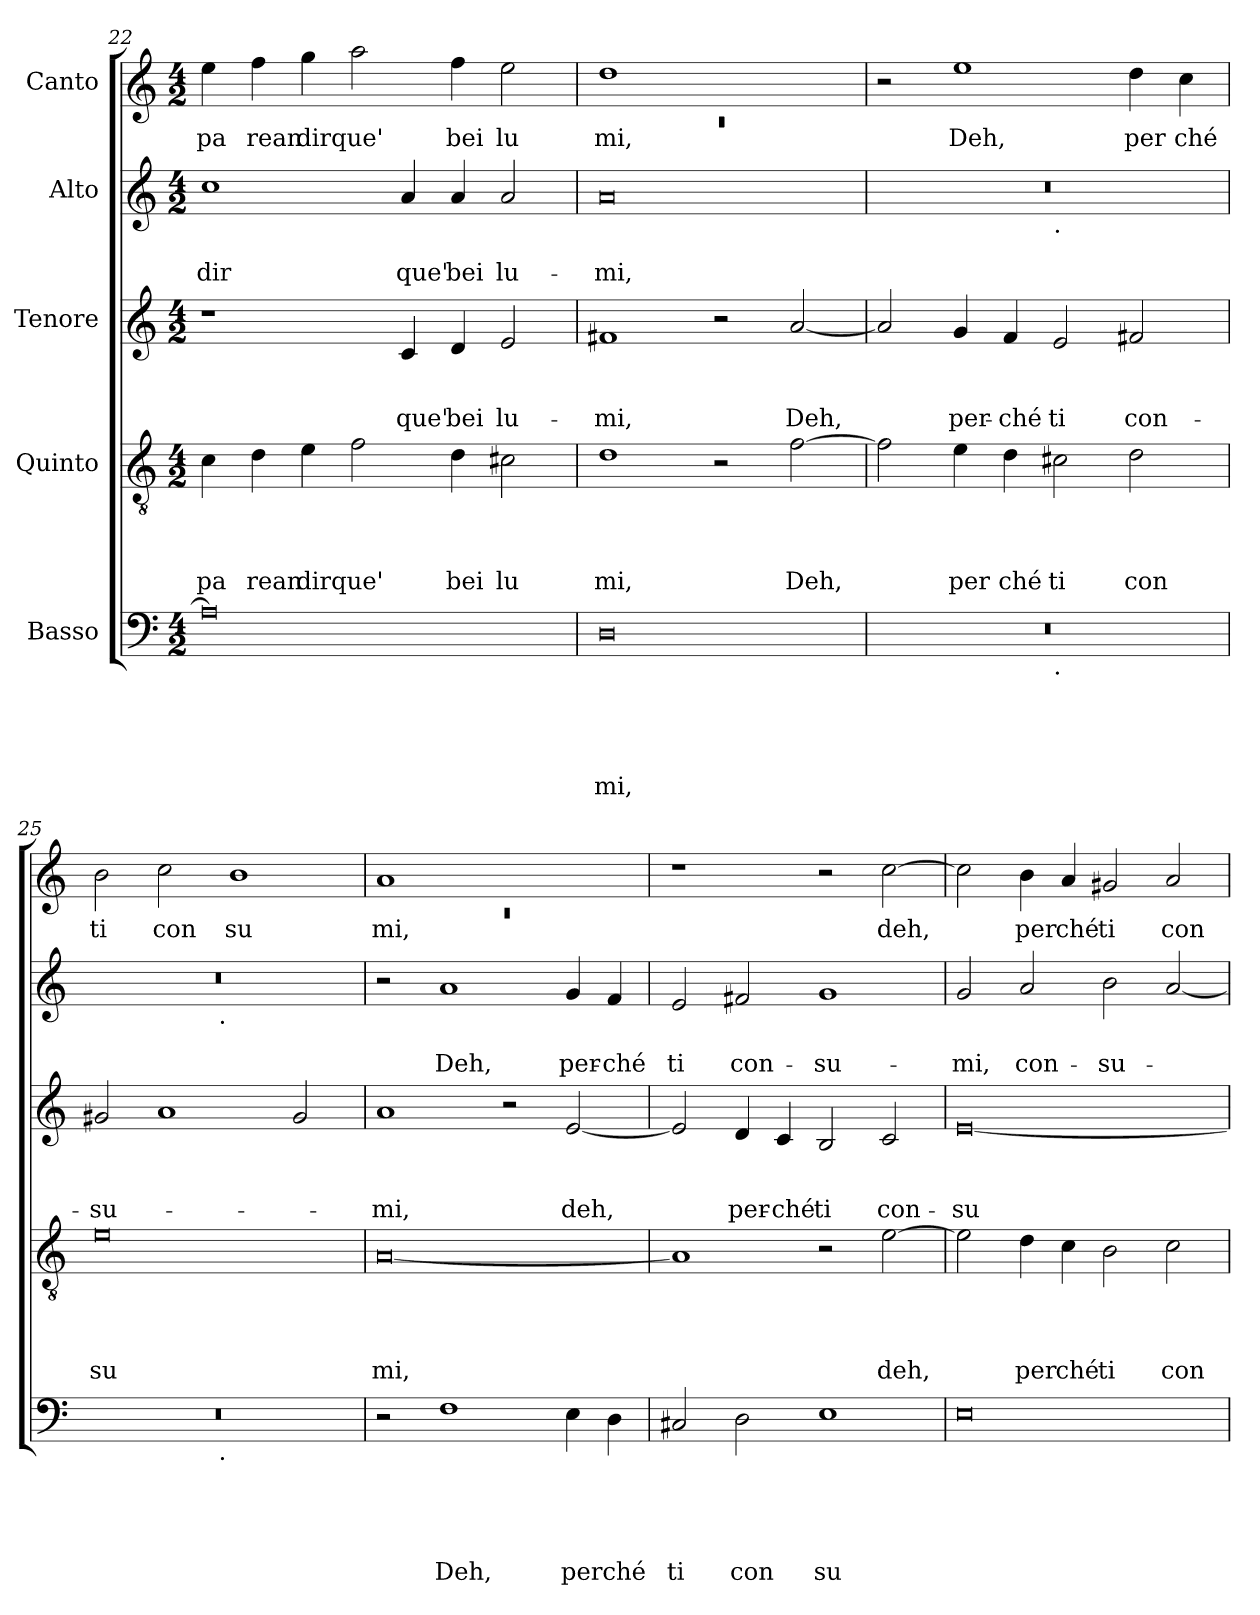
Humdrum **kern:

**kern	**text	**text	**text	**text	**text	**kern	**text	**text	**text	**text	**kern	**text	**text	**text	**kern	**text	**text	**kern	**text
*part5	*part5	*part5	*part5	*part5	*part5	*part4	*part4	*part4	*part4	*part4	*part3	*part3	*part3	*part3	*part2	*part2	*part2	*part1	*part1
*staff5	*staff5	*staff5	*staff5	*staff5	*staff5	*staff4	*staff4	*staff4	*staff4	*staff4	*staff3	*staff3	*staff3	*staff3	*staff2	*staff2	*staff2	*staff1	*staff1
*I"Basso	*	*	*	*	*	*I"Quinto	*	*	*	*	*I"Tenore	*	*	*	*I"Alto	*	*	*I"Canto	*
!!LO:LB:g=z
*clefF4	*	*	*	*	*	*clefGv2	*	*	*	*	*clefG2	*	*	*	*clefG2	*	*	*clefG2	*
*k[]	*	*	*	*	*	*k[]	*	*	*	*	*k[]	*	*	*	*k[]	*	*	*k[]	*
*C:	*	*	*	*	*	*C:	*	*	*	*	*C:	*	*	*	*C:	*	*	*C:	*
*M4/2	*	*	*	*	*	*M4/2	*	*	*	*	*M4/2	*	*	*	*M4/2	*	*	*M4/2	*
=22	=22	=22	=22	=22	=22	=22	=22	=22	=22	=22	=22	=22	=22	=22	=22	=22	=22	=22	=22
!	!	!	!	!	!	!	!	!	!	!LO:LY:b	!	!	!	!	!	!	!LO:LY:b	!	!LO:LY:b
0A]	.	.	.	.	.	4c\	.	.	.	pa	1r	.	.	.	1cc	.	dir	4ee\	pa
!	!	!	!	!	!	!	!	!	!	!LO:LY:b	!	!	!	!	!	!	!	!	!LO:LY:b
.	.	.	.	.	.	4d\	.	.	.	rean	.	.	.	.	.	.	.	4ff\	rean
!	!	!	!	!	!	!	!	!	!	!LO:LY:b	!	!	!	!	!	!	!	!	!LO:LY:b
.	.	.	.	.	.	4e\	.	.	.	dirque'	.	.	.	.	.	.	.	4gg\	dirque'
.	.	.	.	.	.	2f\	.	.	.	.	.	.	.	.	.	.	.	2aa\	.
!	!	!	!	!	!	!	!	!	!	!	!	!	!	!LO:LY:b	!	!	!LO:LY:b	!	!
.	.	.	.	.	.	.	.	.	.	.	4c/	.	.	que'	4a/	.	que'	.	.
!	!	!	!	!	!	!	!	!	!	!LO:LY:b	!	!	!	!LO:LY:b	!	!	!LO:LY:b	!	!LO:LY:b
.	.	.	.	.	.	4d\	.	.	.	bei	4d/	.	.	bei	4a/	.	bei	4ff\	bei
!	!	!	!	!	!	!	!	!	!	!LO:LY:b	!	!	!	!LO:LY:b	!	!	!LO:LY:b	!	!LO:LY:b
.	.	.	.	.	.	2c#X\	.	.	.	lu	2e/	.	.	lu-	2a/	.	lu-	2ee\	lu
=23	=23	=23	=23	=23	=23	=23	=23	=23	=23	=23	=23	=23	=23	=23	=23	=23	=23	=23	=23
*	*	*	*	*	*	*	*	*	*	*	*	*	*	*	*	*	*	*^	*
!	!	!	!	!	!LO:LY:b	!	!	!	!	!LO:LY:b	!	!	!	!LO:LY:b	!	!	!LO:LY:b	!	!LO:N:vis=1	!LO:LY:b
0D	.	.	.	.	mi,	1d	.	.	.	mi,	1f#X	.	.	-mi,	0a	.	-mi,	1dd	0rc	mi,
.	.	.	.	.	.	2r	.	.	.	.	2r	.	.	.	.	.	.	1ryy	.	.
!	!	!	!	!	!	!	!	!	!	!LO:LY:b	!	!	!	!LO:LY:b	!	!	!	!	!	!
.	.	.	.	.	.	[>2f\	.	.	.	Deh,	[<2a/	.	.	Deh,	.	.	.	.	.	.
*	*	*	*	*	*	*	*	*	*	*	*	*	*	*	*	*	*	*v	*v	*
=24	=24	=24	=24	=24	=24	=24	=24	=24	=24	=24	=24	=24	=24	=24	=24	=24	=24	=24	=24
*^	*	*	*	*	*	*	*	*	*	*	*	*	*	*	*^	*	*	*	*
0r	1ryy	.	.	.	.	.	2f\]	.	.	.	.	2a/]	.	.	.	0r	1ryy	.	.	2r	.
!	!	!	!	!	!	!	!	!	!	!	!LO:LY:b	!	!	!	!LO:LY:b	!	!	!	!	!	!LO:LY:b
.	.	.	.	.	.	.	4e\	.	.	.	per	4g/	.	.	per-	.	.	.	.	1ee	Deh,
!	!	!	!	!	!	!	!	!	!	!	!LO:LY:b	!	!	!	!LO:LY:b	!	!	!	!	!	!
.	.	.	.	.	.	.	4d\	.	.	.	ché	4f/	.	.	-ché	.	.	.	.	.	.
!	!	!	!	!	!	!	!	!	!	!	!	!	!	!	!	!	!LO:TX:b:t=.	!	!	!	!
!	!LO:TX:b:t=.	!	!	!	!	!	!	!	!	!	!	!	!	!	!	!	!	!	!	!	!
!	!	!	!	!	!	!	!	!	!	!	!LO:LY:b	!	!	!	!LO:LY:b	!	!	!	!	!	!
.	1ryy	.	.	.	.	.	2c#X\	.	.	.	ti	2e/	.	.	ti	.	1ryy	.	.	.	.
!	!	!	!	!	!	!	!	!	!	!	!LO:LY:b	!	!	!	!LO:LY:b	!	!	!	!	!	!LO:LY:b
.	.	.	.	.	.	.	2d\	.	.	.	con	2f#X/	.	.	con-	.	.	.	.	4dd\	per
!	!	!	!	!	!	!	!	!	!	!	!	!	!	!	!	!	!	!	!	!	!LO:LY:b
.	.	.	.	.	.	.	.	.	.	.	.	.	.	.	.	.	.	.	.	4cc\	ché
=25	=25	=25	=25	=25	=25	=25	=25	=25	=25	=25	=25	=25	=25	=25	=25	=25	=25	=25	=25	=25	=25
!	!	!	!	!	!	!	!	!	!	!	!LO:LY:b	!	!	!	!LO:LY:b	!	!	!	!	!	!LO:LY:b
0r	2ryy	.	.	.	.	.	0e	.	.	.	su	2g#X/	.	.	-su-	0r	2ryy	.	.	2b\	ti
!	!	!	!	!	!	!	!	!	!	!	!	!	!	!	!	!	!	!	!	!	!LO:LY:b
.	4...ryy	.	.	.	.	.	.	.	.	.	.	1a	.	.	.	.	4...ryy	.	.	2cc\	con
!	!	!	!	!	!	!	!	!	!	!	!	!	!	!	!	!	!LO:TX:b:t=.	!	!	!	!
!	!LO:TX:b:t=.	!	!	!	!	!	!	!	!	!	!	!	!	!	!	!	!	!	!	!	!
.	1ryy	.	.	.	.	.	.	.	.	.	.	.	.	.	.	.	1ryy	.	.	.	.
!	!	!	!	!	!	!	!	!	!	!	!	!	!	!	!	!	!	!	!	!	!LO:LY:b
.	.	.	.	.	.	.	.	.	.	.	.	.	.	.	.	.	.	.	.	1b	su
.	.	.	.	.	.	.	.	.	.	.	.	2g#/	.	.	.	.	.	.	.	.	.
.	32ryy	.	.	.	.	.	.	.	.	.	.	.	.	.	.	.	32ryy	.	.	.	.
=26	=26	=26	=26	=26	=26	=26	=26	=26	=26	=26	=26	=26	=26	=26	=26	=26	=26	=26	=26	=26	=26
*	*	*	*	*	*	*	*	*	*	*	*	*	*	*	*	*	*	*	*	*^	*
!	!	!	!	!	!	!	!	!	!	!	!LO:LY:b	!	!	!	!LO:LY:b	!	!	!	!	!	!LO:N:vis=1	!LO:LY:b
*v	*v	*	*	*	*	*	*	*	*	*	*	*	*	*	*	*v	*v	*	*	*	*	*
2r	.	.	.	.	.	[<0A	.	.	.	mi,	1a	.	.	-mi,	2r	.	.	1a	0rc	mi,
!	!	!	!	!	!LO:LY:b	!	!	!	!	!	!	!	!	!	!	!	!LO:LY:b	!	!	!
1F	.	.	.	.	Deh,	.	.	.	.	.	.	.	.	.	1a	.	Deh,	.	.	.
.	.	.	.	.	.	.	.	.	.	.	2r	.	.	.	.	.	.	1ryy	.	.
!	!	!	!	!	!LO:LY:b	!	!	!	!	!	!	!	!	!LO:LY:b	!	!	!LO:LY:b	!	!	!
4E\	.	.	.	.	per	.	.	.	.	.	[<2e/	.	.	deh,	4g/	.	per-	.	.	.
!	!	!	!	!	!LO:LY:b	!	!	!	!	!	!	!	!	!	!	!	!LO:LY:b	!	!	!
4D\	.	.	.	.	ché	.	.	.	.	.	.	.	.	.	4f/	.	-ché	.	.	.
*	*	*	*	*	*	*	*	*	*	*	*	*	*	*	*	*	*	*v	*v	*
=27	=27	=27	=27	=27	=27	=27	=27	=27	=27	=27	=27	=27	=27	=27	=27	=27	=27	=27	=27
!	!	!	!	!	!LO:LY:b	!	!	!	!	!	!	!	!	!	!	!	!LO:LY:b	!	!
2C#X/	.	.	.	.	ti	1A]	.	.	.	.	2e/]	.	.	.	2e/	.	ti	1r	.
!	!	!	!	!	!LO:LY:b	!	!	!	!	!	!	!	!	!LO:LY:b	!	!	!LO:LY:b	!	!
2D\	.	.	.	.	con	.	.	.	.	.	4d/	.	.	per-	2f#X/	.	con-	.	.
!	!	!	!	!	!	!	!	!	!	!	!	!	!	!LO:LY:b	!	!	!	!	!
.	.	.	.	.	.	.	.	.	.	.	4c/	.	.	-ché	.	.	.	.	.
!	!	!	!	!	!LO:LY:b	!	!	!	!	!	!	!	!	!LO:LY:b	!	!	!LO:LY:b	!	!
1E	.	.	.	.	su	2r	.	.	.	.	2B/	.	.	ti	1g	.	-su-	2r	.
!	!	!	!	!	!	!	!	!	!	!LO:LY:b	!	!	!	!LO:LY:b	!	!	!	!	!LO:LY:b
.	.	.	.	.	.	[<2e\	.	.	.	deh,	2c/	.	.	con-	.	.	.	[<2cc\	deh,
!!LO:LB:g=z
=28	=28	=28	=28	=28	=28	=28	=28	=28	=28	=28	=28	=28	=28	=28	=28	=28	=28	=28	=28
!	!	!	!	!	!	!	!	!	!	!	!	!	!	!LO:LY:b	!	!	!LO:LY:b	!	!
0E	.	.	.	.	.	2e\]	.	.	.	.	[<0e	.	.	-su-	2g/	.	-mi,	2cc\]	.
!	!	!	!	!	!	!	!	!	!	!LO:LY:b	!	!	!	!	!	!	!LO:LY:b	!	!LO:LY:b
.	.	.	.	.	.	4d\	.	.	.	per	.	.	.	.	2a/	.	con-	4b\	per
!	!	!	!	!	!	!	!	!	!	!LO:LY:b	!	!	!	!	!	!	!	!	!LO:LY:b
.	.	.	.	.	.	4c\	.	.	.	ché	.	.	.	.	.	.	.	4a/	ché
!	!	!	!	!	!	!	!	!	!	!LO:LY:b	!	!	!	!	!	!	!LO:LY:b	!	!LO:LY:b
.	.	.	.	.	.	2B\	.	.	.	ti	.	.	.	.	2b\	.	-su-	2g#X/	ti
!	!	!	!	!	!	!	!	!	!	!LO:LY:b	!	!	!	!	!	!	!	!	!LO:LY:b
.	.	.	.	.	.	2c\	.	.	.	con	.	.	.	.	[<2a/	.	.	2a/	con
=	=	=	=	=	=	=	=	=	=	=	=	=	=	=	=	=	=	=	=
*-	*-	*-	*-	*-	*-	*-	*-	*-	*-	*-	*-	*-	*-	*-	*-	*-	*-	*-	*-
